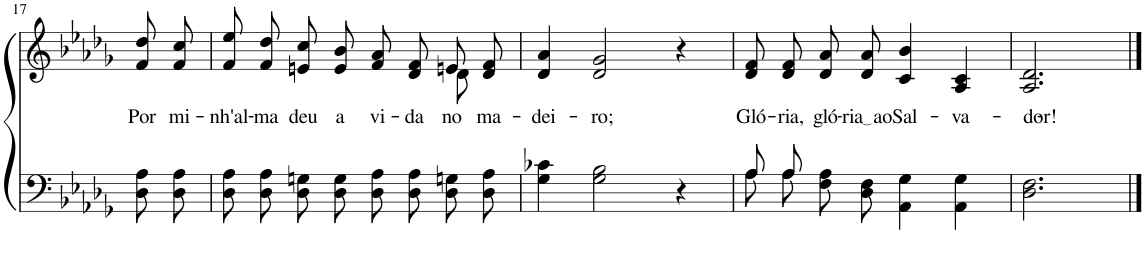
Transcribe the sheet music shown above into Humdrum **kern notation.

**kern	**kern	**text
*part2	*part1	*part1
*staff2	*staff1	*staff1
*I"Parte III e IV	*I"Parte I e II	*
!!LO:PB:g=z
*clefF4	*clefG2	*
*k[b-e-a-d-g-]	*k[b-e-a-d-g-]	*
*M4/4	*M4/4	*
=17	=17	=17
!	!	!LO:LY:b
8D-\ 8A-\L	8f/ 8dd-/L	Por
!	!	!LO:LY:b
8D-\ 8A-\J	8f/ 8cc/J	mi-
=18	=18	=18
!	!	!LO:LY:b
*	*^	*
8D-\ 8A-\L	8f/ 8ee-/L	2.ryy	-nh'al-
!	!	!	!LO:LY:b
8D-\ 8A-\J	8f/ 8dd-/J	.	-ma
!	!	!	!LO:LY:b
8D-\ 8Gn\L	8en/ 8cc/L	.	deu
!	!	!	!LO:LY:b
8D-\ 8G\J	8e/ 8b-/J	.	a
!	!	!	!LO:LY:b
8D-\ 8A-\L	8f/ 8a-/L	.	vi-
!	!	!	!LO:LY:b
8D-\ 8A-\J	8d-/ 8f/J	.	-da
!	!	!	!LO:LY:b
8D-\ 8Gn\L	8en/L	8d-\	no
!	!	!	!LO:LY:b
8D-\ 8A-\J	8d-/ 8f/J	8ryy	ma-
=19	=19	=19	=19
!	!	!	!LO:LY:b
*	*v	*v	*
4G-\ 4c-X\	4d-/ 4a-/	-dei-
!	!	!LO:LY:b
2G-\ 2B-\	2d-/ 2g-/	-ro;
4r	4r	.
=20	=20	=20
*^	*	*
!	!	!	!LO:LY:b
8A-/L	8A-\L	8d-/ 8f/L	Gló-
!	!	!	!LO:LY:b
8A-/J	8A-\J	8d-/ 8f/J	ria,
!	!	!	!LO:LY:b
2.ryy	8F\ 8A-\L	8d-/ 8a-/L	gló-
!	!	!	!LO:LY:b
.	8D-\ 8F\J	8d-/ 8a-/J	ria ao
!	!	!	!LO:LY:b
.	4AA-\ 4G-\	4c/ 4b-/	Sal-
!	!	!	!LO:LY:b
.	4AA-\ 4G-\	4A-/ 4c/	-va-
=21	=21	=21	=21
!	!	!	!LO:LY:b
*v	*v	*	*
2.D-\ 2.F\	2.A-/ 2.d-/	-dor!-
==	==	==
*-	*-	*-
